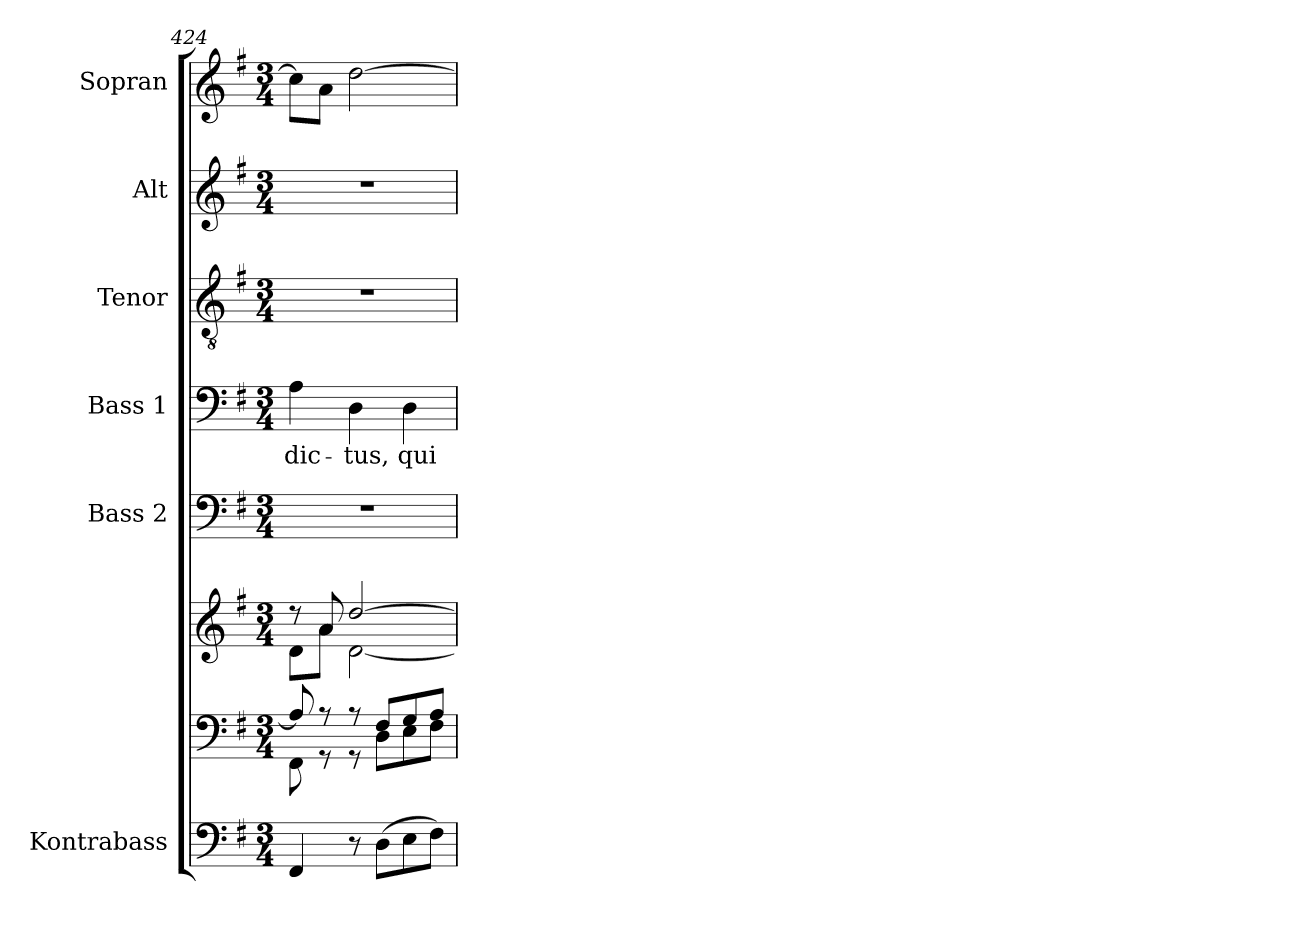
**kern	**kern	**kern	**kern	**kern	**text	**kern	**kern	**kern
*part7	*part6	*part6	*part5	*part4	*part4	*part3	*part2	*part1
*staff8	*staff7	*staff6	*staff5	*staff4	*staff4	*staff3	*staff2	*staff1
*I"Kontrabass	*	*	*I"Bass 2	*I"Bass 1	*	*I"Tenor	*I"Alt	*I"Sopran
*I'Kb.	*	*	*I'B. 2	*I'B. 1	*	*I'T.	*I'A.	*I'S.
*clefF4	*clefF4	*clefG2	*clefF4	*clefF4	*	*clefGv2	*clefG2	*clefG2
*ITrd7c12	*	*	*	*	*	*	*	*
*k[f#]	*k[f#]	*k[f#]	*k[f#]	*k[f#]	*	*k[f#]	*k[f#]	*k[f#]
*G:	*G:	*G:	*G:	*G:	*	*G:	*G:	*G:
*M3/4	*M3/4	*M3/4	*M3/4	*M3/4	*	*M3/4	*M3/4	*M3/4
=424	=424	=424	=424	=424	=424	=424	=424	=424
*	*^	*^	*	*	*	*	*	*
!	!	!	!	!	!	!	!LO:LY:b	!	!	!
4FFF#/	8A/]	8FF#\	8r	8d\L	2.r	4A\	-dic-	2.r	2.r	8cc\L]
.	8r	8r	8a/	8a\J	.	.	.	.	.	8a\J
!	!	!	!	!	!	!	!LO:LY:b	!	!	!
8r	8r	8r	[>2dd/	[<2d\	.	4D\	-tus,	.	.	[2dd\
(>8DD\L	8F#/L	8D\L	.	.	.	.	.	.	.	.
!	!	!	!	!	!	!	!LO:LY:b	!	!	!
8EE\	8G/	8E\	.	.	.	4D\	qui	.	.	.
8FF#\J)	8A/J	8F#\J	.	.	.	.	.	.	.	.
*	*v	*v	*	*	*	*	*	*	*	*
*	*	*v	*v	*	*	*	*	*	*
=	=	=	=	=	=	=	=	=
*-	*-	*-	*-	*-	*-	*-	*-	*-
